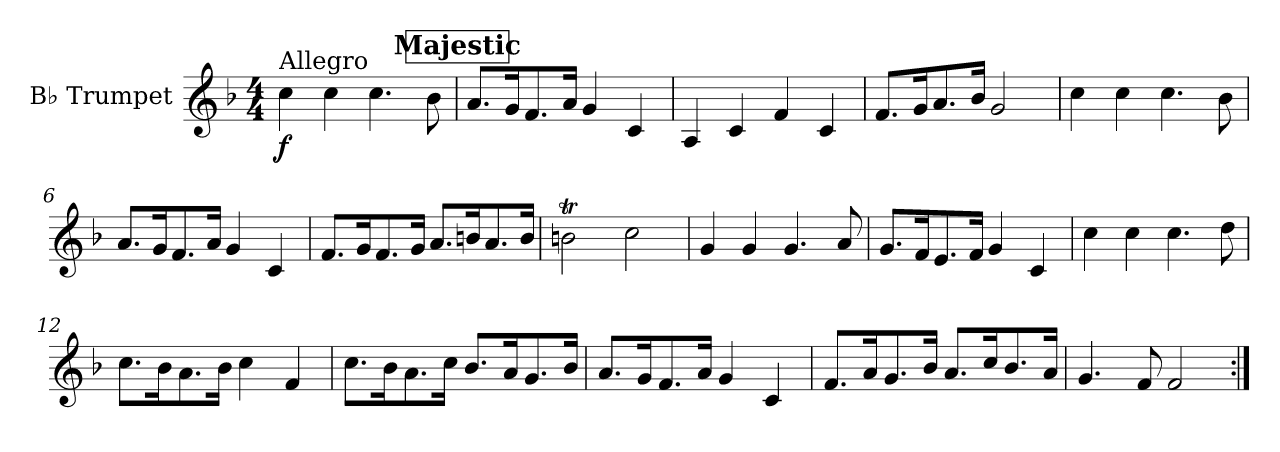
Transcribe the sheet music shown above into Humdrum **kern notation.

**kern	**dynam
*part1	*part1
*staff1	*staff1
*I"B♭ Trumpet	*
*I'B♭ Tpt.	*
*clefG2	*
*ITrd1c2	*
*k[b-e-a-]	*
*E-:	*
*M4/4	*
=1	=1
!LO:TX:a:t=Allegro	!
!	!LO:DY:b
4b-\	f
4b-\	.
4.b-\	.
8a-\	.
!!LO:REH:place=s1:a:t=Majestic
=2	=2
8.g/L	.
16f/K	.
8.e-/	.
16g/Jk	.
4f/	.
4B-/	.
=3	=3
4G/	.
4B-/	.
4e-/	.
4B-/	.
=4	=4
8.e-/L	.
16f/K	.
8.g/	.
16a-/Jk	.
2f/	.
=5	=5
4b-\	.
4b-\	.
4.b-\	.
8a-\	.
=6	=6
8.g/L	.
16f/K	.
8.e-/	.
16g/Jk	.
4f/	.
4B-/	.
!!LO:LB:g=z
=7	=7
8.e-/L	.
16f/K	.
8.e-/	.
16f/Jk	.
8.g/L	.
16an/K	.
8.g/	.
16a/Jk	.
=8	=8
2ant\	.
2b-TTT\	.
=9	=9
4f/	.
4f/	.
4.f/	.
8g/	.
=10	=10
8.f/L	.
16e-/K	.
8.d/	.
16e-/Jk	.
4f/	.
4B-/	.
=11	=11
4b-\	.
4b-\	.
4.b-\	.
8cc\	.
=12	=12
8.b-\L	.
16a-\K	.
8.g\	.
16a-\Jk	.
4b-\	.
4e-/	.
!!LO:LB:g=z
=13	=13
8.b-\L	.
16a-\K	.
8.g\	.
16b-\Jk	.
8.a-/L	.
16g/K	.
8.f/	.
16a-/Jk	.
=14	=14
8.g/L	.
16f/K	.
8.e-/	.
16g/Jk	.
4f/	.
4B-/	.
=15	=15
8.e-/L	.
16g/K	.
8.f/	.
16a-/Jk	.
8.g/L	.
16b-/K	.
8.a-/	.
16g/Jk	.
=16	=16
4.f/	.
8e-/	.
2e-/	.
=:|!	=:|!
*-	*-
